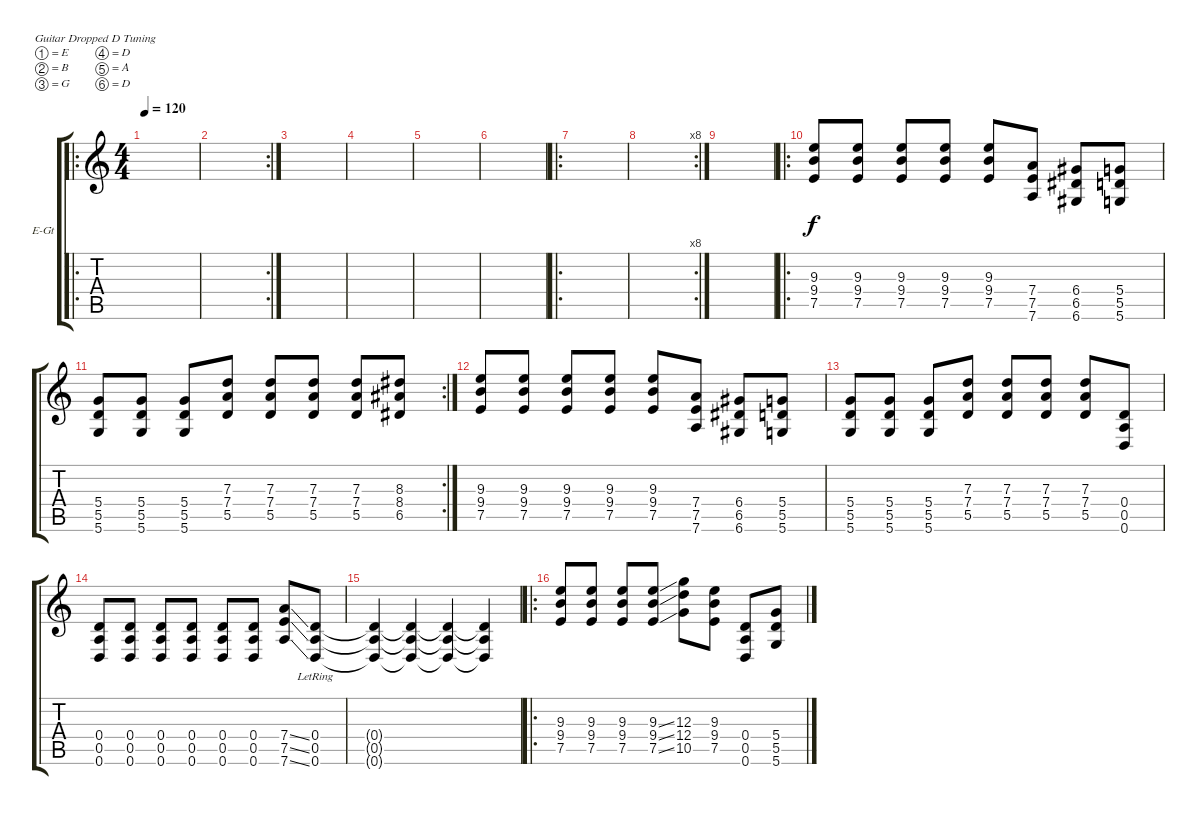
\defaultSystemsLayout 4
\bracketExtendMode groupsimilarinstruments
\firstSystemTrackNameOrientation horizontal
\otherSystemsTrackNameOrientation horizontal
\track ("dis2" "E-Gt") {instrument distortionguitar}
\staff {score tabs}
\tuning (E4 B3 G3 D3 A2 D2)
\ro
\ts (4 4)
\tempo 120
\clef g2
\scale
0.5
\ks c
|
\rc 2
\scale
0.261719 |
\scale
0.238281 |
\scale
0.333333 |
\scale
0.333333 |
\scale
0.333333 |
\ro
\scale
0.342723 |
\rc 8
\scale
0.314554 |
|
\ro
\scale
0.342723 (7.5 9.4 9.3).8 (7.5 9.4 9.3).8 (7.5 9.4 9.3).8 (7.5 9.3 9.4).8 (7.5 9.4 9.3).8 (7.6 7.5 7.4).8 (6.6 6.5 6.4).8 (5.6 5.5 5.4).8 |
\rc 2
(5.5 5.4 5.6).8 (5.5 5.6 5.4).8 (5.6 5.5 5.4).8 (5.5 7.4 7.3).8 (5.5 7.3 7.4).8 (5.5 7.4 7.3).8 (5.5 7.4 7.3).8 (6.5 8.4 8.3).8 |
(7.5 9.4 9.3).8 (7.5 9.4 9.3).8 (7.5 9.4 9.3).8 (7.5 9.3 9.4).8 (7.5 9.4 9.3).8 (7.6 7.5 7.4).8 (6.6 6.5 6.4).8 (5.6 5.5 5.4).8 |
(5.5 5.4 5.6).8 (5.5 5.6 5.4).8 (5.6 5.5 5.4).8 (5.5 7.4 7.3).8 (5.5 7.3 7.4).8 (5.5 7.4 7.3).8 (5.5 7.4 7.3).8 (0.6 0.5 0.4).8 |
(0.6 0.5 0.4).8 (0.6 0.5 0.4).8 (0.6 0.5 0.4).8 (0.6 0.5 0.4).8 (0.6 0.5 0.4).8 (0.6 0.4 0.5).8 (7.6{ss} 7.5{ss} 7.4{ss}).8 (0.6 0.4{lr} 0.5).8 |
(0.6{t} 0.5{t} 0.4{t}).4 (0.6{t} 0.5{t} 0.4{t}).4 (0.6{t} 0.5{t} 0.4{t}).4 (0.6{t} 0.5{t} 0.4{t}).4 |
\ro
(7.5 9.4 9.3).8 (7.5 9.4 9.3).8 (7.5 9.4 9.3).8 (7.5{ss} 9.4{ss} 9.3{ss}).8 (10.5 12.4 12.3).8 (7.5 9.4 9.3).8 (0.6 0.5 0.4).8 (5.6 5.5 5.4).8
